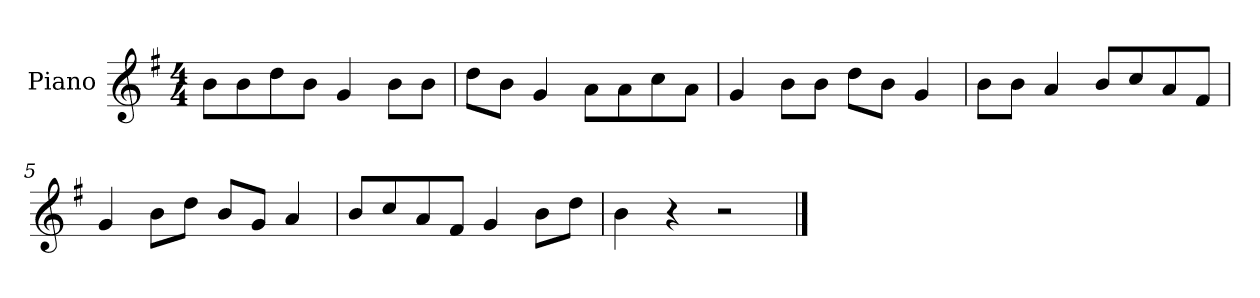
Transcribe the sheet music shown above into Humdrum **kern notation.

**kern
*part1
*staff1
*I"Piano
*I'P-no
*clefG2
*k[f#]
*M4/4
*MM90
=1
8b\L
8b\
8dd\
8b\J
4g/
8b\L
8b\J
=2
8dd\L
8b\J
4g/
8a\L
8a\
8cc\
8a\J
=3
4g/
8b\L
8b\J
8dd\L
8b\J
4g/
=4
8b\L
8b\J
4a/
8b/L
8cc/
8a/
8f#/J
=5
4g/
8b\L
8dd\J
8b/L
8g/J
4a/
!!LO:LB:g=z
=6
8b/L
8cc/
8a/
8f#/J
4g/
8b\L
8dd\J
=7
4b\
4r
2r
==
*-
